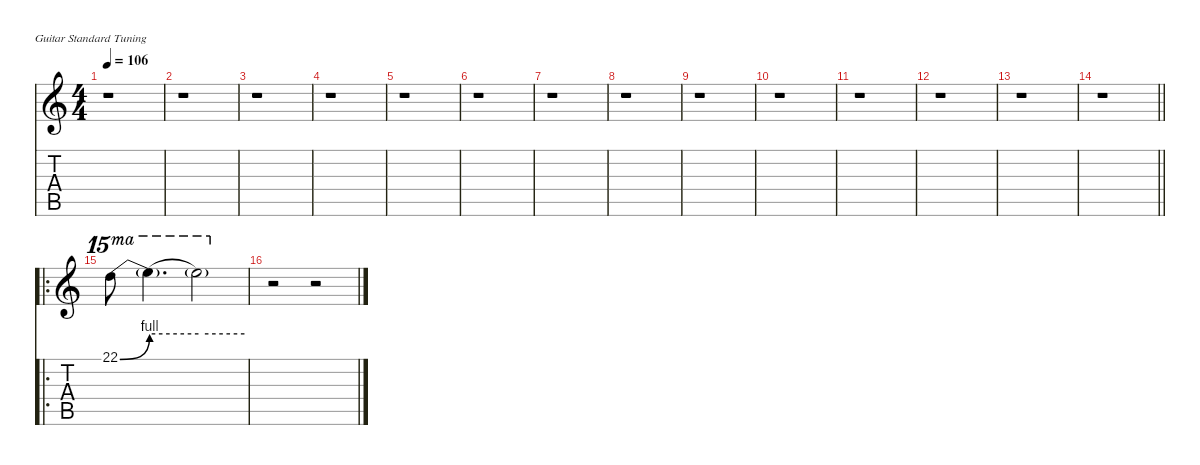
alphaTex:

\defaultSystemsLayout 4
\hideDynamics
\bracketExtendMode nobrackets
\singleTrackTrackNamePolicy hidden
\multiTrackTrackNamePolicy hidden
\otherSystemsTrackNameOrientation horizontal
\track ("Kirk 2nd guitar" "dist.guit.") {instrument distortionguitar}
\staff {score tabs}
\tuning (E4 B3 G3 D3 A2 E2)
\ts (4 4)
\tempo 106
\clef g2
\ks c
r.1{dy f beam Down} |
r.1{beam Down} |
r.1{beam Down} |
r.1{beam Down} |
r.1{beam Down} |
r.1{beam Down} |
r.1{beam Down} |
r.1{beam Down} |
r.1{beam Down} |
r.1{beam Down} |
r.1{beam Down} |
r.1{beam Down} |
r.1{beam Down} |
\barLineRight lightlight
r.1{beam Down} |
\ro
22.1{be (bend 0 0 60 4)}.8{ot 15ma beam Down} 22.1{be (hold 0 4 60 4) t}.4{d ot 15ma beam Down} 22.1{be (hold 0 4 60 4) t}.2{ot 15ma beam Down} |
r.2{beam Down} r.2{beam Down}
